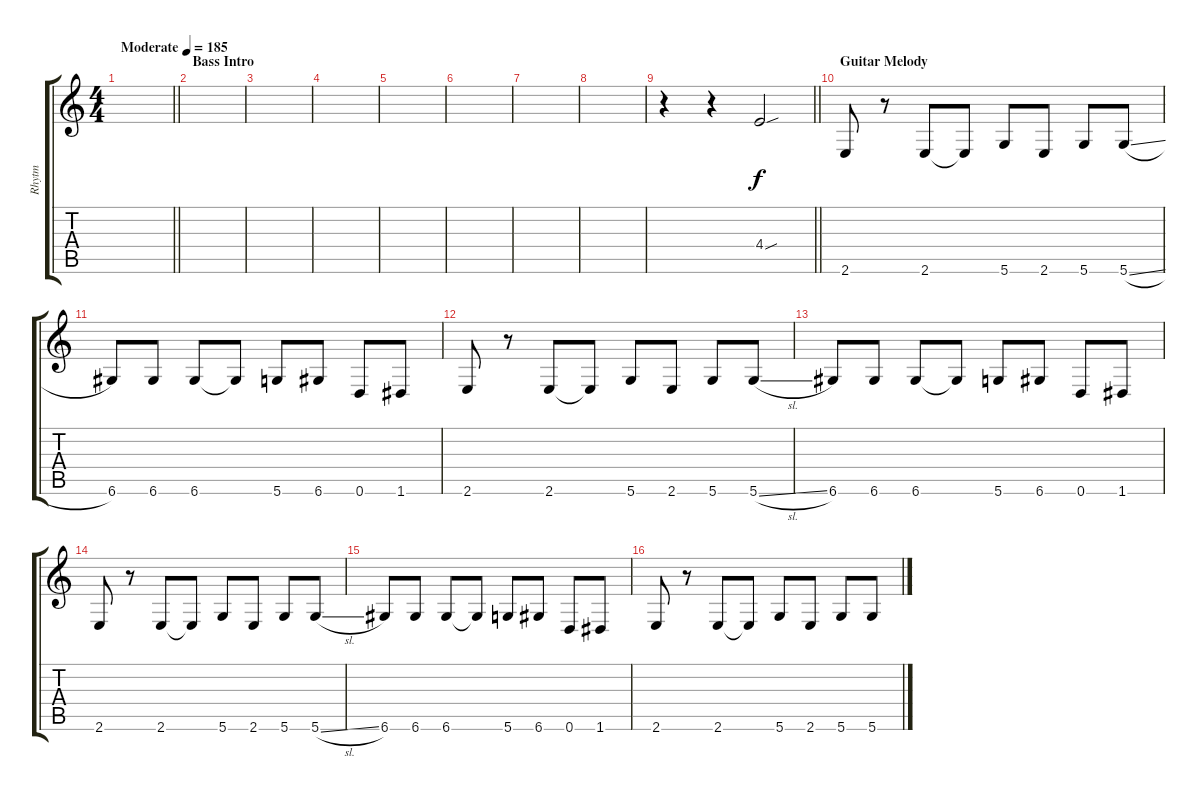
\track ("Rhytm" "Rhytm") {instrument distortionguitar}
\staff {score tabs}
\tuning (D4 A3 F3 C3 G2 D2) {hide}
\ts (4 4)
\tempo (185 "Moderate")
\clef g2
\barLineRight lightlight
\ks c
|
\section ("" "Bass Intro")
|
|
|
|
|
|
|
\barLineRight lightlight
r.4 r.4 4.4{sou}.2 |
\section ("" "Guitar Melody")
2.6.8 r.8 2.6.8 2.6{t}.8 5.6.8 2.6.8 5.6.8 5.6{sl}.8 |
6.6.8 6.6.8 6.6.8 6.6{t}.8 5.6.8 6.6.8 0.6.8 1.6.8 |
2.6.8 r.8 2.6.8 2.6{t}.8 5.6.8 2.6.8 5.6.8 5.6{sl}.8 |
6.6.8 6.6.8 6.6.8 6.6{t}.8 5.6.8 6.6.8 0.6.8 1.6.8 |
2.6.8 r.8 2.6.8 2.6{t}.8 5.6.8 2.6.8 5.6.8 5.6{sl}.8 |
6.6.8 6.6.8 6.6.8 6.6{t}.8 5.6.8 6.6.8 0.6.8 1.6.8 |
2.6.8 r.8 2.6.8 2.6{t}.8 5.6.8 2.6.8 5.6.8 5.6{sl}.8
